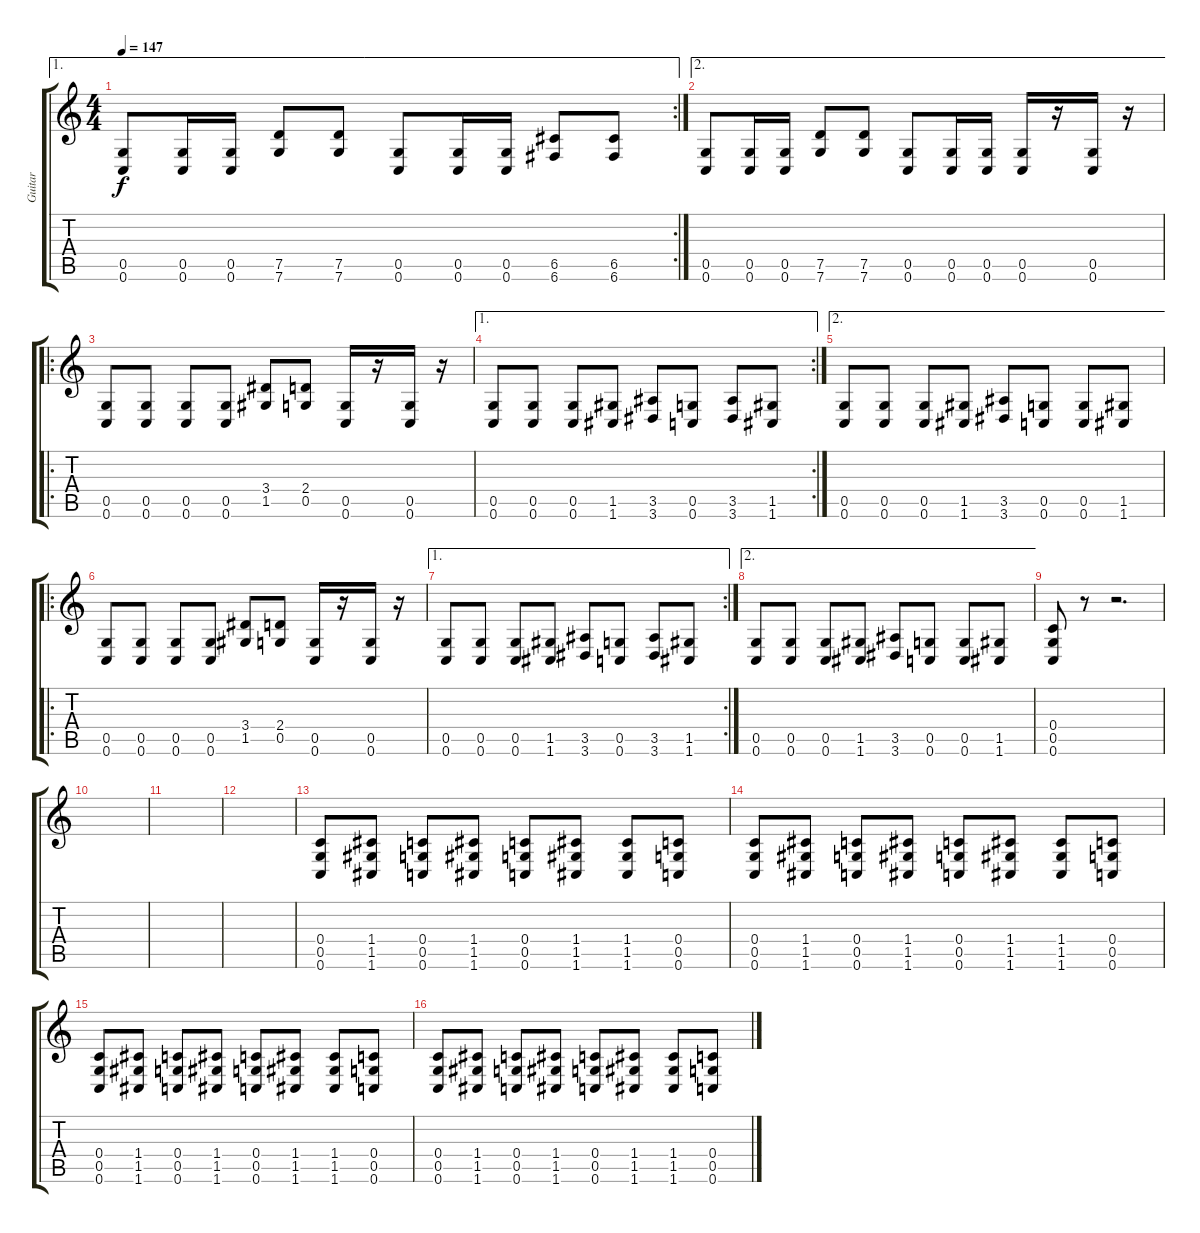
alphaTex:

\track ("Guitar" "Guitar") {instrument distortionguitar}
\staff {score tabs}
\tuning (D4 A3 F3 C3 G2 C2) {hide}
\ae 1
\rc 2
\ts (4 4)
\tempo 147
\clef g2
\ks c
(0.5 0.6).8{dy f} (0.5 0.6).16 (0.5 0.6).16 (7.5 7.6).8 (7.5 7.6).8 (0.5 0.6).8 (0.5 0.6).16 (0.5 0.6).16 (6.5 6.6).8 (6.5 6.6).8 |
\ae 2
(0.5 0.6).8 (0.5 0.6).16 (0.5 0.6).16 (7.5 7.6).8 (7.5 7.6).8 (0.5 0.6).8 (0.5 0.6).16 (0.5 0.6).16 (0.5 0.6).16 r.16 (0.5 0.6).16 r.16 |
\ro
(0.5 0.6).8 (0.5 0.6).8 (0.5 0.6).8 (0.5 0.6).8 (3.4 1.5).8 (2.4 0.5).8 (0.5 0.6).16 r.16 (0.5 0.6).16 r.16 |
\ae 1
\rc 2
(0.5 0.6).8 (0.5 0.6).8 (0.5 0.6).8 (1.5 1.6).8 (3.5 3.6).8 (0.5 0.6).8 (3.5 3.6).8 (1.5 1.6).8 |
\ae 2
(0.5 0.6).8 (0.5 0.6).8 (0.5 0.6).8 (1.5 1.6).8 (3.5 3.6).8 (0.5 0.6).8 (0.5 0.6).8 (1.5 1.6).8 |
\ro
(0.5 0.6).8 (0.5 0.6).8 (0.5 0.6).8 (0.5 0.6).8 (3.4 1.5).8 (2.4 0.5).8 (0.5 0.6).16 r.16 (0.5 0.6).16 r.16 |
\ae 1
\rc 2
(0.5 0.6).8 (0.5 0.6).8 (0.5 0.6).8 (1.5 1.6).8 (3.5 3.6).8 (0.5 0.6).8 (3.5 3.6).8 (1.5 1.6).8 |
\ae 2
(0.5 0.6).8 (0.5 0.6).8 (0.5 0.6).8 (1.5 1.6).8 (3.5 3.6).8 (0.5 0.6).8 (0.5 0.6).8 (1.5 1.6).8 |
(0.4 0.5 0.6).8 r.8 r.2{d} |
|
|
|
(0.4 0.5 0.6).8 (1.4 1.5 1.6).8 (0.4 0.5 0.6).8 (1.4 1.5 1.6).8 (0.4 0.5 0.6).8 (1.4 1.5 1.6).8 (1.4 1.5 1.6).8 (0.4 0.5 0.6).8 |
(0.4 0.5 0.6).8 (1.4 1.5 1.6).8 (0.4 0.5 0.6).8 (1.4 1.5 1.6).8 (0.4 0.5 0.6).8 (1.4 1.5 1.6).8 (1.4 1.5 1.6).8 (0.4 0.5 0.6).8 |
(0.4 0.5 0.6).8 (1.4 1.5 1.6).8 (0.4 0.5 0.6).8 (1.4 1.5 1.6).8 (0.4 0.5 0.6).8 (1.4 1.5 1.6).8 (1.4 1.5 1.6).8 (0.4 0.5 0.6).8 |
(0.4 0.5 0.6).8 (1.4 1.5 1.6).8 (0.4 0.5 0.6).8 (1.4 1.5 1.6).8 (0.4 0.5 0.6).8 (1.4 1.5 1.6).8 (1.4 1.5 1.6).8 (0.4 0.5 0.6).8
